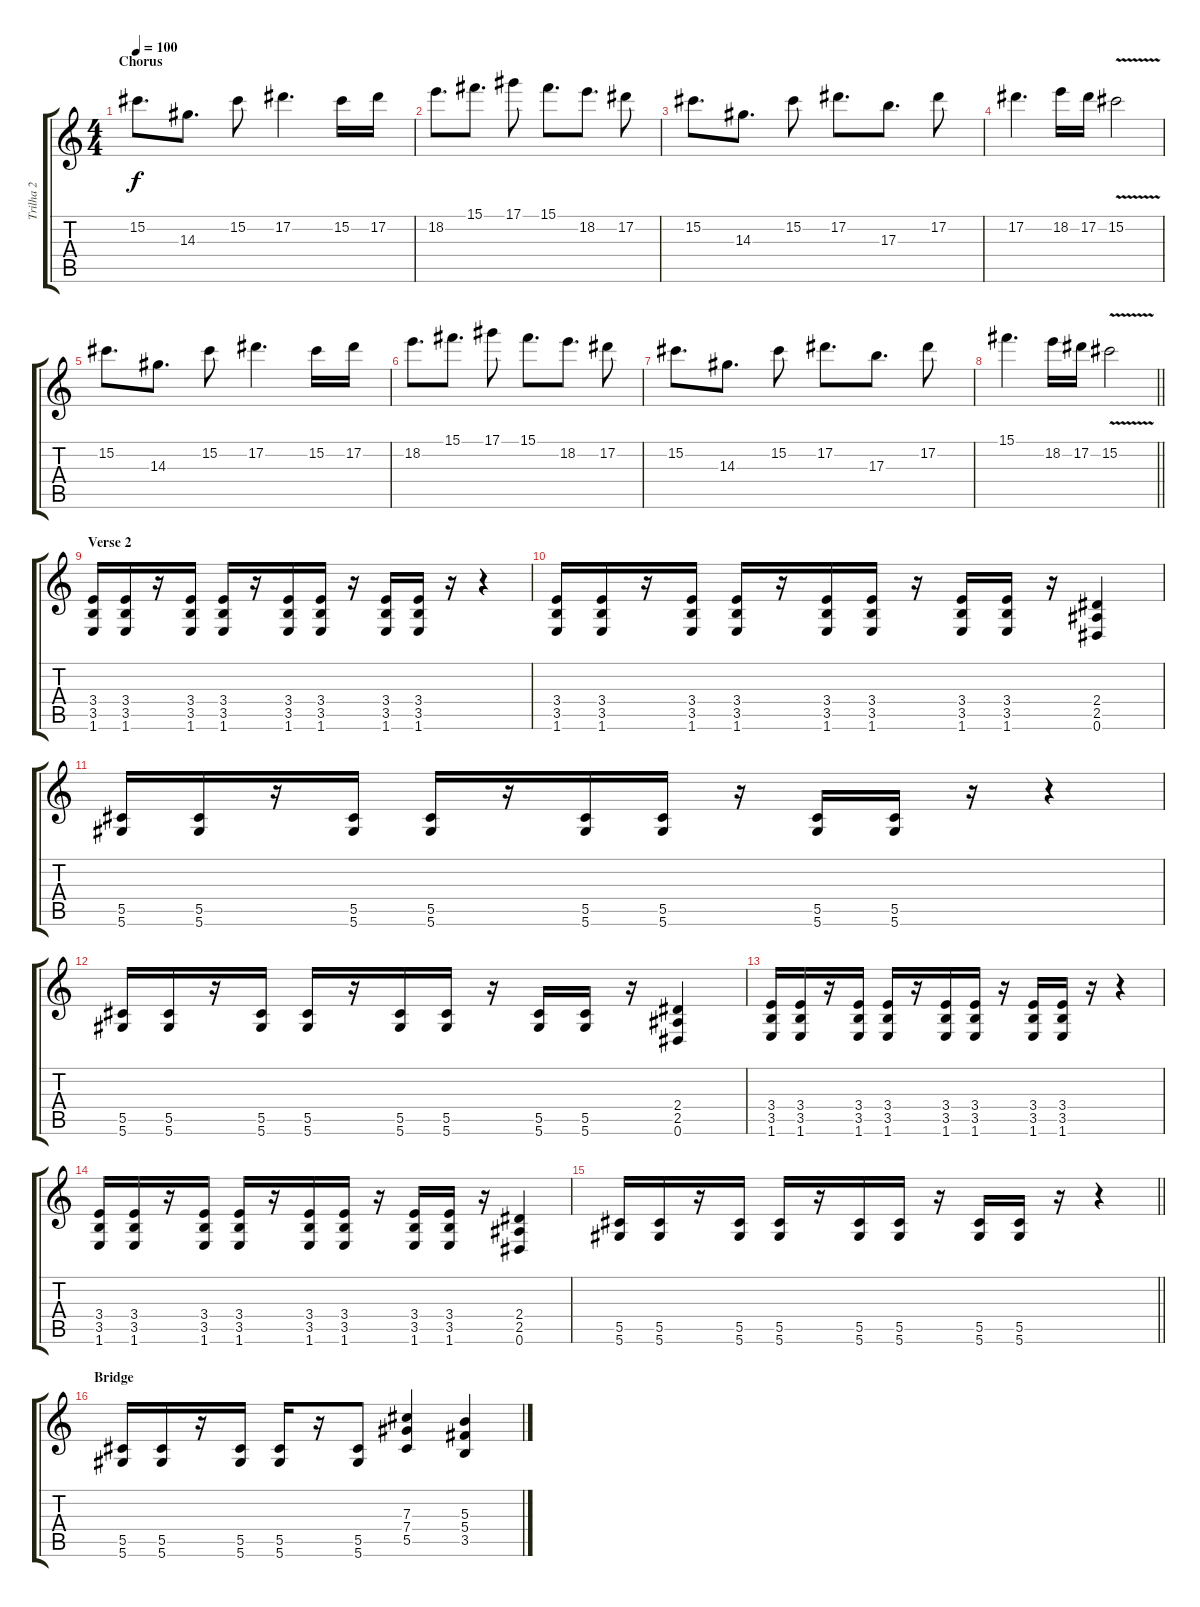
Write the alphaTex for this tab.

\track ("Trilha 2" "Trilha 2") {instrument distortionguitar}
\staff {score tabs}
\tuning (Eb4 Bb3 Gb3 Db3 Ab2 Eb2) {hide}
\ts (4 4)
\section ("" "Chorus")
\tempo 100
\clef g2
\ks c
15.2.8{d dy f} 14.3.8{d} 15.2.8 17.2.4{d} 15.2.16 17.2.16 |
18.2.8{d} 15.1.8{d} 17.1.8 15.1.8{d} 18.2.8{d} 17.2.8 |
15.2.8{d} 14.3.8{d} 15.2.8 17.2.8{d} 17.3.8{d} 17.2.8 |
17.2.4{d} 18.2.16 17.2.16 15.2{v}.2 |
15.2.8{d} 14.3.8{d} 15.2.8 17.2.4{d} 15.2.16 17.2.16 |
18.2.8{d} 15.1.8{d} 17.1.8 15.1.8{d} 18.2.8{d} 17.2.8 |
15.2.8{d} 14.3.8{d} 15.2.8 17.2.8{d} 17.3.8{d} 17.2.8 |
\barLineRight lightlight
15.1.4{d} 18.2.16 17.2.16 15.2{v}.2 |
\section ("" "Verse 2")
(3.4 3.5 1.6).16 (3.4 3.5 1.6).16 r.16 (3.4 3.5 1.6).16 (3.4 3.5 1.6).16 r.16 (3.4 3.5 1.6).16 (3.4 3.5 1.6).16 r.16 (3.4 3.5 1.6).16 (3.4 3.5 1.6).16 r.16 r.4 |
(3.4 3.5 1.6).16 (3.4 3.5 1.6).16 r.16 (3.4 3.5 1.6).16 (3.4 3.5 1.6).16 r.16 (3.4 3.5 1.6).16 (3.4 3.5 1.6).16 r.16 (3.4 3.5 1.6).16 (3.4 3.5 1.6).16 r.16 (2.4 2.5 0.6).4 |
(5.5 5.6).16 (5.5 5.6).16 r.16 (5.5 5.6).16 (5.5 5.6).16 r.16 (5.5 5.6).16 (5.5 5.6).16 r.16 (5.5 5.6).16 (5.5 5.6).16 r.16 r.4 |
(5.5 5.6).16 (5.5 5.6).16 r.16 (5.5 5.6).16 (5.5 5.6).16 r.16 (5.5 5.6).16 (5.5 5.6).16 r.16 (5.5 5.6).16 (5.5 5.6).16 r.16 (2.4 2.5 0.6).4 |
(3.4 3.5 1.6).16 (3.4 3.5 1.6).16 r.16 (3.4 3.5 1.6).16 (3.4 3.5 1.6).16 r.16 (3.4 3.5 1.6).16 (3.4 3.5 1.6).16 r.16 (3.4 3.5 1.6).16 (3.4 3.5 1.6).16 r.16 r.4 |
(3.4 3.5 1.6).16 (3.4 3.5 1.6).16 r.16 (3.4 3.5 1.6).16 (3.4 3.5 1.6).16 r.16 (3.4 3.5 1.6).16 (3.4 3.5 1.6).16 r.16 (3.4 3.5 1.6).16 (3.4 3.5 1.6).16 r.16 (2.4 2.5 0.6).4 |
\barLineRight lightlight
(5.5 5.6).16 (5.5 5.6).16 r.16 (5.5 5.6).16 (5.5 5.6).16 r.16 (5.5 5.6).16 (5.5 5.6).16 r.16 (5.5 5.6).16 (5.5 5.6).16 r.16 r.4 |
\section ("" "Bridge")
(5.5 5.6).16 (5.5 5.6).16 r.16 (5.5 5.6).16 (5.5 5.6).16 r.16 (5.5 5.6).8 (7.3 7.4 5.5).4 (5.3 5.4 3.5).4
